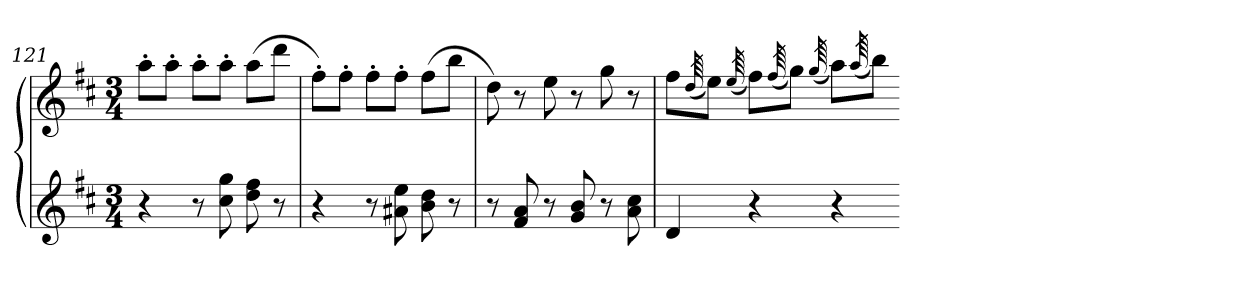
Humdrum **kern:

**kern	**kern
*part1	*part1
*staff2	*staff1
*clefG2	*clefG2
*k[f#c#]	*k[f#c#]
*M3/4	*M3/4
=121	=121
4r	8aa'L
.	8aa'J
8r	8aa'L
8cc# 8gg	8aa'J
8dd 8ff#	(8aaL
8r	8dddJ
=122	=122
4r	8ff#'L)
.	8ff#'J
8r	8ff#'L
8a#X 8ee	8ff#'J
8b 8dd	(8ff#L
8r	8bbJ
=123	=123
8r	8dd)
8f# 8a	8r
8r	8ee
8g 8b	8r
8r	8gg
8a 8cc#	8r
=124	=124
4d	8ff#L
.	(64qdd
.	8eeJ)
.	(64qee
4r	8ff#L)
.	(64qff#
.	8ggJ)
.	(64qgg
4r	8aaL)
.	(64qaa
.	8bbJ)
=-	=-
*-	*-
